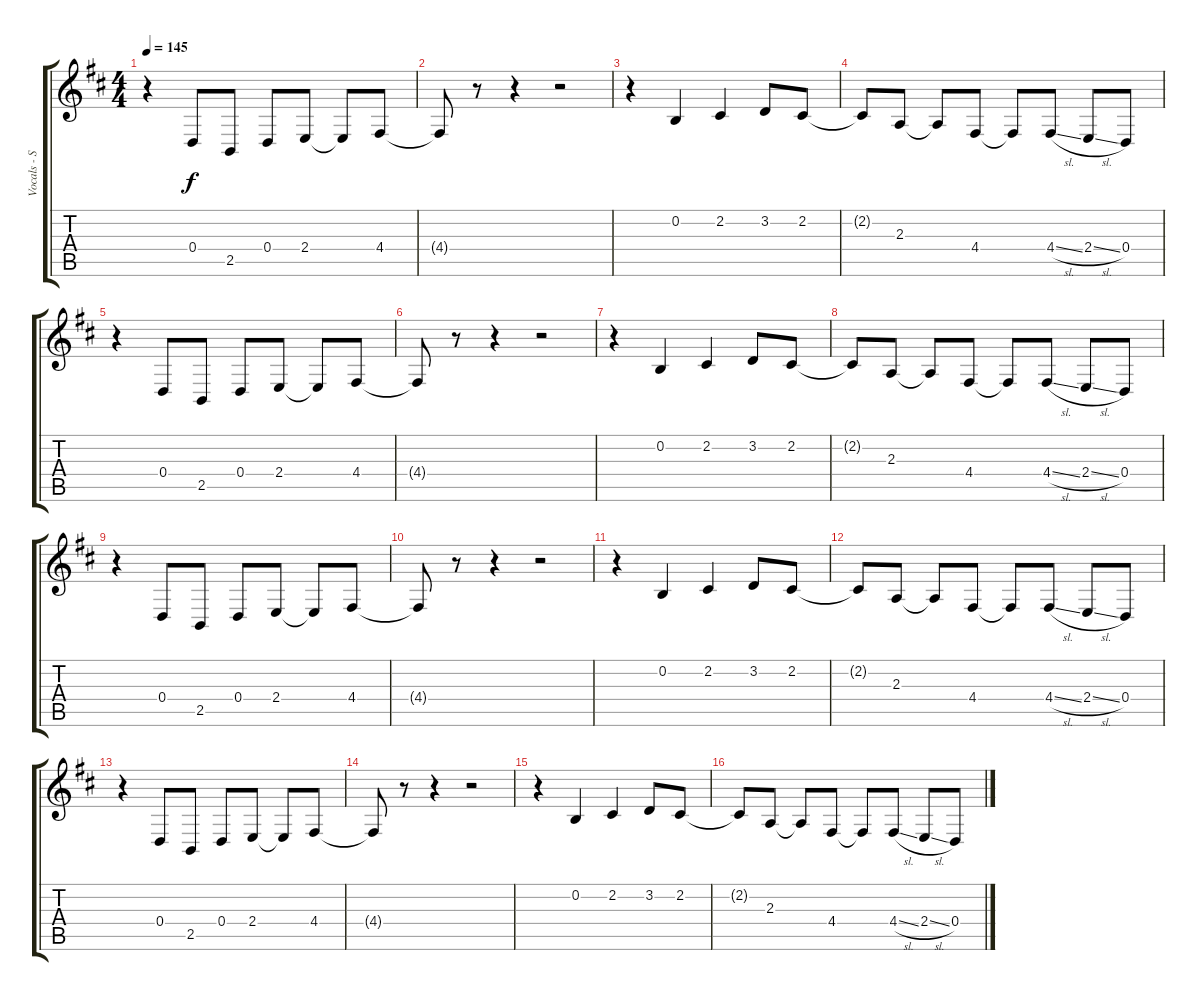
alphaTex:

\track ("Vocals - Simon Neil" "Vocals - S") {instrument altosax}
\staff {score tabs}
\tuning (E4 B3 G3 D3 A2 E2) {hide}
\ts (4 4)
\tempo 145
\clef g2
\ks d
r.4{dy f} 0.4.8 2.5.8 0.4.8 2.4.8 2.4{t}.8 4.4.8 |
4.4{t}.8 r.8 r.4 r.2 |
r.4 0.2.4 2.2.4 3.2.8 2.2.8 |
2.2{t}.8 2.3.8 2.3{t}.8 4.4.8 4.4{t}.8 4.4{sl}.8 2.4{sl}.8 0.4.8 |
r.4 0.4.8 2.5.8 0.4.8 2.4.8 2.4{t}.8 4.4.8 |
4.4{t}.8 r.8 r.4 r.2 |
r.4 0.2.4 2.2.4 3.2.8 2.2.8 |
2.2{t}.8 2.3.8 2.3{t}.8 4.4.8 4.4{t}.8 4.4{sl}.8 2.4{sl}.8 0.4.8 |
r.4 0.4.8 2.5.8 0.4.8 2.4.8 2.4{t}.8 4.4.8 |
4.4{t}.8 r.8 r.4 r.2 |
r.4 0.2.4 2.2.4 3.2.8 2.2.8 |
2.2{t}.8 2.3.8 2.3{t}.8 4.4.8 4.4{t}.8 4.4{sl}.8 2.4{sl}.8 0.4.8 |
r.4 0.4.8 2.5.8 0.4.8 2.4.8 2.4{t}.8 4.4.8 |
4.4{t}.8 r.8 r.4 r.2 |
r.4 0.2.4 2.2.4 3.2.8 2.2.8 |
2.2{t}.8 2.3.8 2.3{t}.8 4.4.8 4.4{t}.8 4.4{sl}.8 2.4{sl}.8 0.4.8
